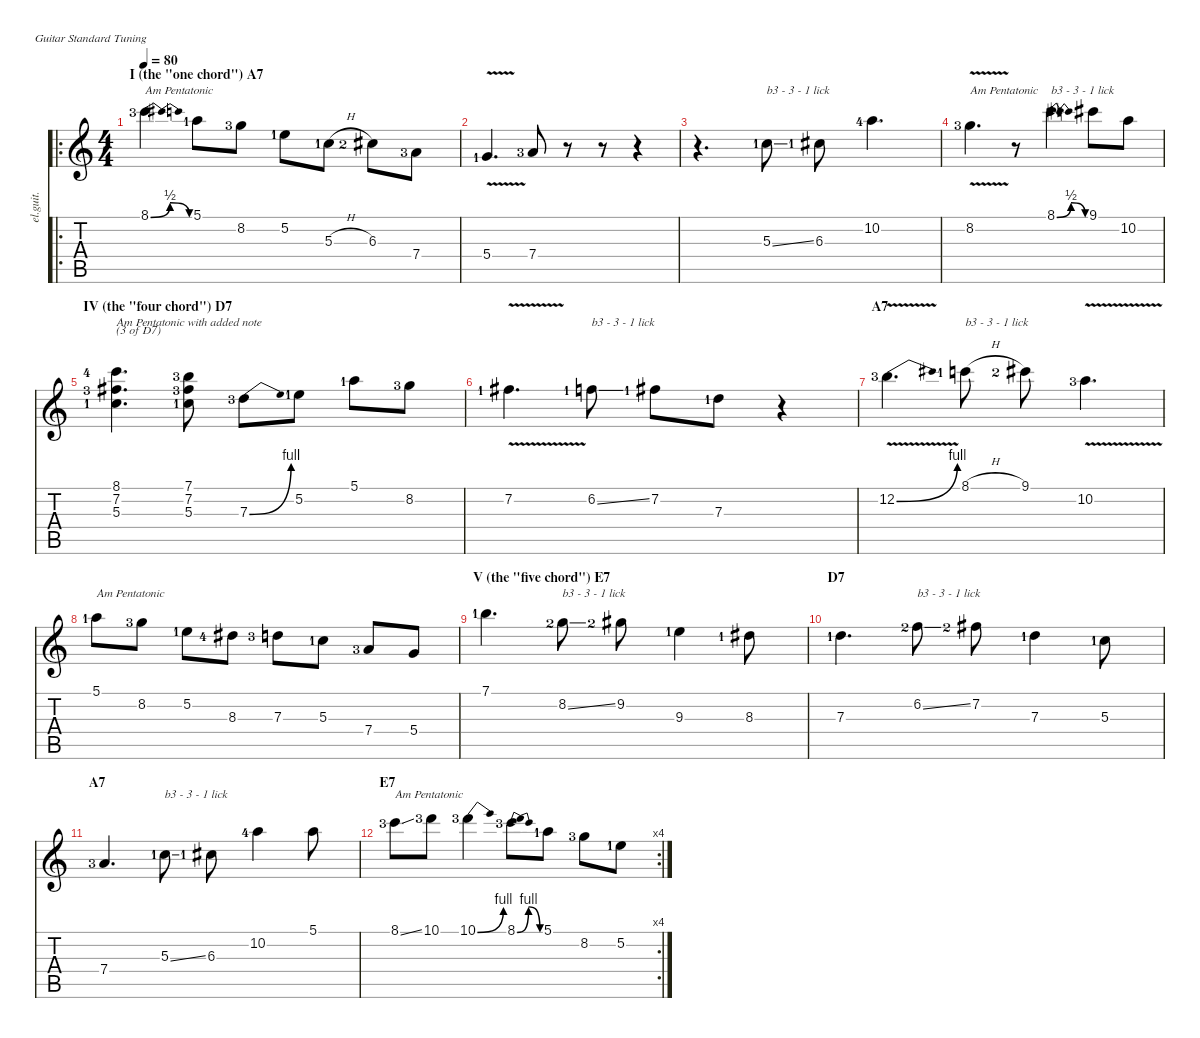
\defaultSystemsLayout 4
\hideDynamics
\bracketExtendMode nobrackets
\track ("Lead" "el.guit.") {instrument electricguitarclean}
\staff {score tabs}
\tuning (E4 B3 G3 D3 A2 E2)
\ro
\ts (4 4)
\section ("" "I (the \"one chord\") A7")
\tempo 80
\clef g2
\ks c
8.1{be (bendrelease 0 0 10.2 2 20.4 2 30 0) lf 4}.4{txt "Am Pentatonic " dy mf instrument electricguitarclean beam Down} 5.1{lf 2}.8{beam Down} 8.2{lf 4}.8{beam Down} 5.2{lf 2}.8{beam Down} 5.3{h lf 2}.8{beam Down} 6.3{lf 3 acc #}.8{beam Down} 7.4{lf 4}.8{beam Down} |
5.4{v lf 2}.4{d beam Up} 7.4{lf 4}.8{beam Up} r.8{beam Down} r.8{beam Down} r.4{beam Down} |
r.4{d beam Down} 5.3{ss lf 2}.8{txt "b3 - 3 - 1 lick" beam Down} 6.3{lf 2 acc #}.8{beam Down} 10.2{lf 5}.4{d beam Down} |
8.2{v lf 4}.4{d txt "Am Pentatonic" beam Down} r.8{beam Down} 8.1{be (bendrelease 0 0 10.2 2 20.4 2 30 0)}.4{txt "\nb3 - 3 - 1 lick" beam Down} 9.1{acc #}.8{beam Down} 10.2.8{beam Down} |
\section ("" "IV (the \"four chord\") D7")
(7.2{lf 4 acc #} 8.1{lf 5} 5.3{lf 2}).4{d txt "Am Pentatonic with added note\n(3 of D7)" beam Down} (7.2{lf 4 acc #} 7.1{lf 4} 5.3{lf 2}).8{beam Down} 7.3{be (bend 0 0 15 4) lf 4}.8{beam Down} 5.2{lf 2}.8{beam Down} 5.1{lf 2}.8{beam Down} 8.2{lf 4}.8{beam Down} |
7.2{v lf 2 acc #}.4{d beam Down} 6.2{ss lf 2}.8{txt "b3 - 3 - 1 lick" beam Down} 7.2{lf 2 acc #}.8{beam Down} 7.3{lf 2}.8{beam Down} r.4{beam Down} |
\section ("" "A7")
12.2{be (bend 0 0 15 4) v lf 4}.4{d beam Down} 8.1{h lf 2}.8{txt "b3 - 3 - 1 lick" beam Down} 9.1{lf 3 acc #}.8{beam Down} 10.2{v lf 4}.4{d beam Down} |
5.1{lf 2}.8{txt "Am Pentatonic" beam Down} 8.2{lf 4}.8{beam Down} 5.2{lf 2}.8{beam Down} 8.3{lf 5 acc #}.8{beam Down} 7.3{lf 4}.8{beam Down} 5.3{lf 2}.8{beam Down} 7.4{lf 4}.8{beam Up} 5.4.8{beam Up} |
\section ("" "V (the \"five chord\") E7")
7.1{lf 2}.4{d beam Down} 8.2{ss lf 3}.8{txt "b3 - 3 - 1 lick" beam Down} 9.2{lf 3 acc #}.8{beam Down} 9.3{lf 2}.4{beam Down} 8.3{lf 2 acc #}.8{beam Down} |
\section ("" "D7")
7.3{lf 2}.4{d beam Down} 6.2{ss lf 3}.8{txt "b3 - 3 - 1 lick" beam Down} 7.2{lf 3 acc #}.8{beam Down} 7.3{lf 2}.4{beam Down} 5.3{lf 2}.8{beam Down} |
\section ("" "A7")
7.4{lf 4}.4{d beam Up} 5.3{ss lf 2}.8{txt "b3 - 3 - 1 lick" beam Down} 6.3{lf 2 acc #}.8{beam Down} 10.2{lf 5}.4{beam Down} 5.1.8{beam Down} |
\rc 4
\section ("" "E7")
8.1{ss lf 4}.8{txt "Am Pentatonic" beam Down} 10.1{lf 4}.8{beam Down} 10.1{be (bend 0 0 15 4) lf 4}.4{beam Down} 8.1{be (bendrelease 0 0 10.2 4 20.4 4 30 0) lf 4}.8{beam Down} 5.1{lf 2}.8{beam Down} 8.2{lf 4}.8{beam Down} 5.2{lf 2}.8{beam Down}
